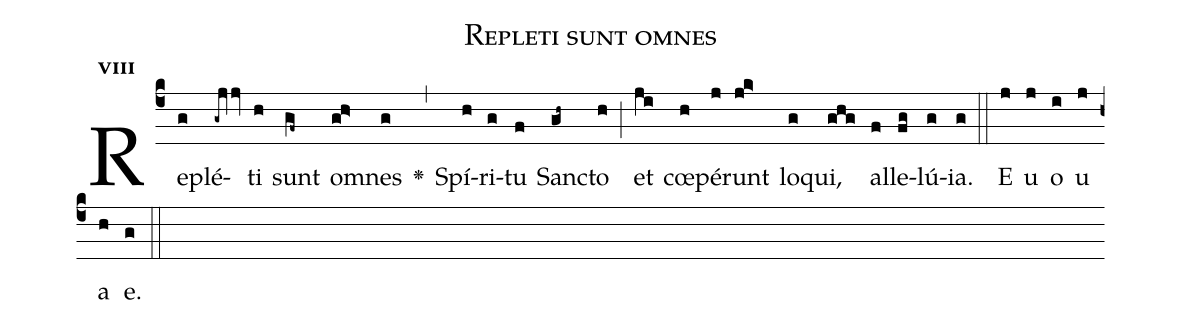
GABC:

name:Repleti sunt omnes;
office-part:Antiphona;
mode:8;
%%
initial-style: 1;
name: Repleti sunt omnes Spiritu;
book: Antiphonae & Responsoria/Tomus II, p. 268;
occasion: Dominica Pentecostes;
office-part: Vesperae II Ant 3;
user-notes: ;
commentary: ;
annotation: 8g;
centering-scheme: english;
fontsize: 12;
font: OFLSortsMillGoudy;
height: 11;
width: 4.5;
%%
(c4)Re(g)plé(-gqjjv)ti(h) sunt(gf~) om(gh>)nes(g) <v>\greheightstar</v>(,) Spí(h)ri(g)tu(f) San(gh~)cto(h) (;) et(ji) cœ(h)pé(j)runt(jk>) lo(g)qui,(ghg) al(f)le(fg)lú(g)ia.(g) (::)
E(j) u(j) o(i) u(j) a(h) e.(g) (::)
